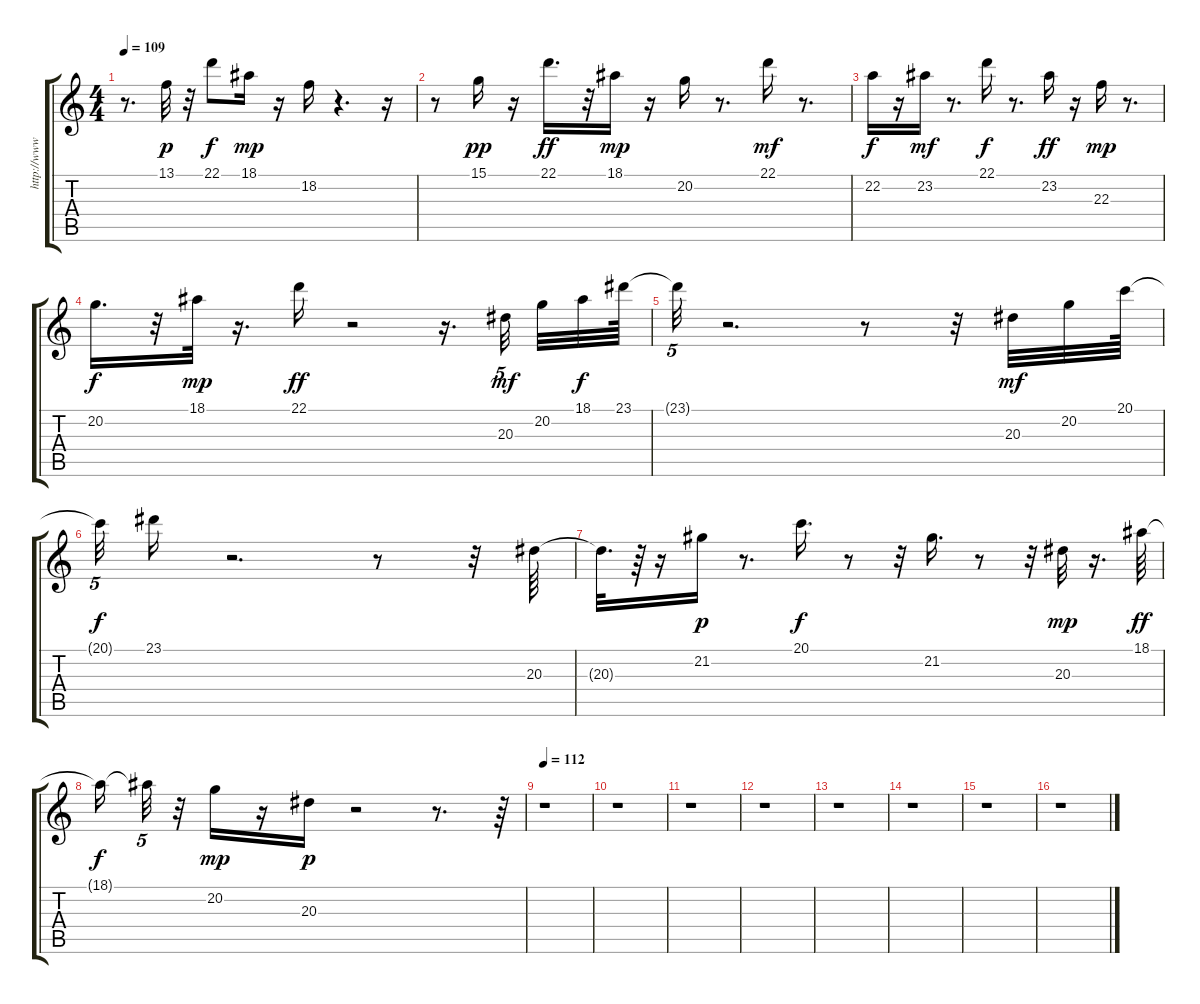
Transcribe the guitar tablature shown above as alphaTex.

\track ("http://www.virtualsined.com" "http://www") {instrument electricgrandpiano}
\staff {score tabs}
\tuning (E4 B3 G3 D3 A2 E2) {hide}
\ts (4 4)
\tempo 109
\clef g2
\ks c
r.8{d dy f} 13.1.32{dy p} r.32 22.1.8{dy f} 18.1.16{dy mp} r.16 18.2.16 r.4{d} r.16 |
r.8 15.1.16{dy pp} r.16 22.1.16{d dy ff} r.32 18.1.16{dy mp} r.16 20.2.16 r.8{d} 22.1.16{dy mf} r.8{d} |
22.2.16{dy f} r.16 23.2.16{dy mf} r.8{d} 22.1.16{dy f} r.8{d} 23.2.16{dy ff} r.16 22.3.16{dy mp} r.8{d} |
20.2.16{d dy f} r.32 18.1.32{dy mp} r.16{d} 22.1.16{dy ff} r.2 r.16{d} 20.3.32{tu (5 4) dy mf} 20.2.32 18.1.32{dy f} 23.1.64 |
23.1{t}.32{tu (5 4)} r.2{d} r.8 r.32 20.3.32{dy mf} 20.2.32 20.1.64 |
20.1{t}.32{tu (5 4) dy f} 23.1.16 r.2{d} r.8 r.32 20.3.64 |
20.3{t}.32{d} r.64 r.16 21.2.16{dy p} r.8{d} 20.1.16{d dy f} r.8 r.32 21.2.16{d} r.8 r.32 20.3.32{dy mp} r.16{d} 18.1.64{dy ff} |
18.1{t}.16{dy f} 18.1{t}.32{tu (5 4)} r.32 20.2.16{dy mp} r.16 20.3.16{dy p} r.2 r.8{d} r.64 |
\tempo 112
r.1 |
r.1 |
r.1 |
r.1 |
r.1 |
r.1 |
r.1 |
r.1
